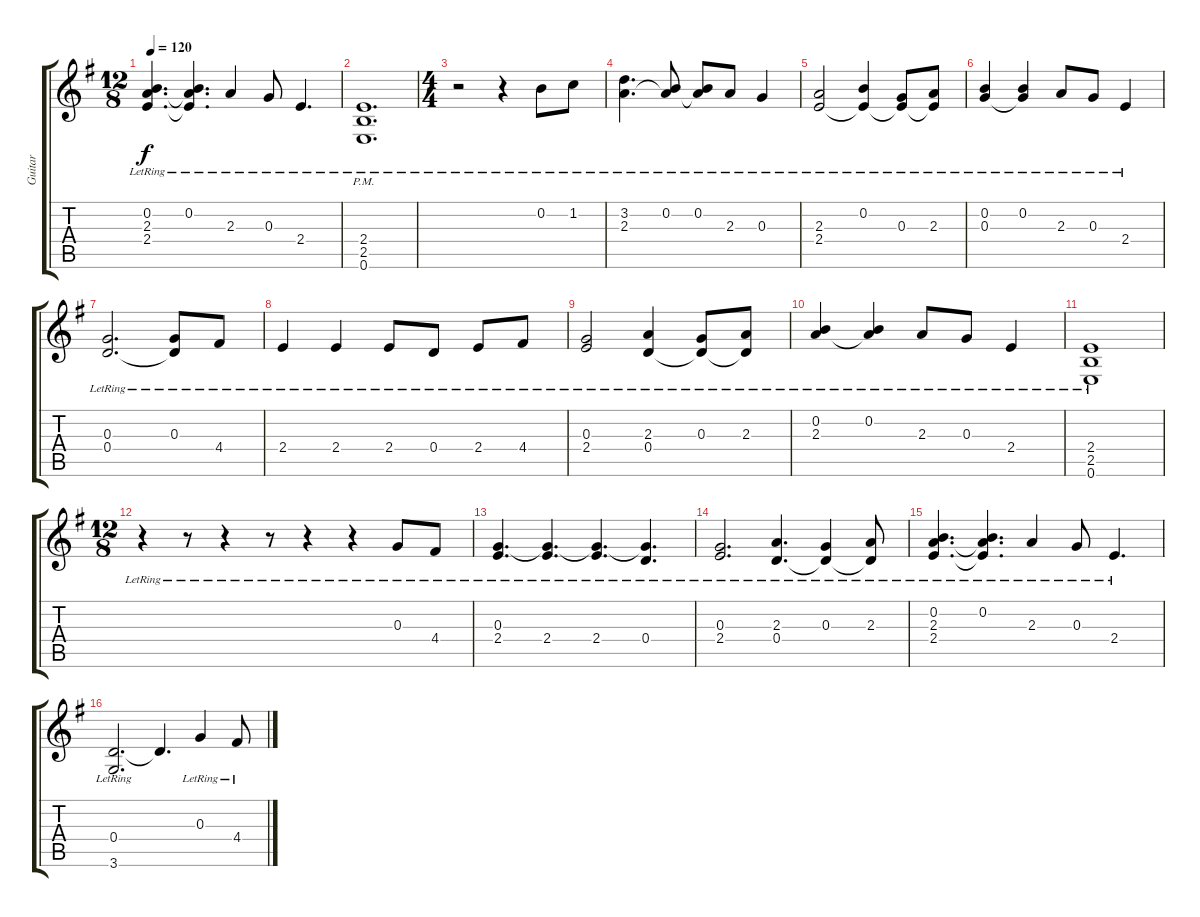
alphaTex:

\track ("Guitar" "Guitar") {instrument acousticguitarsteel}
\staff {score tabs}
\tuning (E4 B3 G3 D3 A2 E2) {hide}
\ts (12 8)
\tempo 120
\clef g2
\ks g
(0.2{lr} 2.3{lr} 2.4{lr}).4{d dy f} (0.2{lr} 2.3{t} 2.4{t}).4{d} 2.3{lr}.4 0.3{lr}.8 2.4{lr}.4{d} |
(2.4{lr} 2.5{pm lr} 0.6{lr}).1{d} |
\ts (4 4)
r.2 r.4 0.2{lr}.8 1.2{lr}.8 |
(3.2{lr} 2.3).4{d} (0.2{lr} 2.3{t}).8 (0.2{lr} 2.3{t}).8 2.3{lr}.8 0.3{lr}.4 |
(2.3{lr} 2.4).2 (0.2{lr} 2.4{t}).4 (0.3{lr} 2.4{t}).8 (2.3{lr} 2.4{t}).8 |
(0.2{lr} 0.3).4 (0.2{lr} 0.3{t}).4 2.3{lr}.8 0.3{lr}.8 2.4{lr}.4 |
(0.3 0.4{lr}).2{d} (0.3{lr} 0.4{t}).8 4.4{lr}.8 |
2.4{lr}.4 2.4{lr}.4 2.4{lr}.8 0.4{lr}.8 2.4{lr}.8 4.4{lr}.8 |
(0.3{lr} 2.4).2 (2.3{lr} 0.4).4 (0.3{lr} 0.4{t}).8 (2.3{lr} 0.4{t}).8 |
(0.2{lr} 2.3).4 (0.2{lr} 2.3{t}).4 2.3{lr}.8 0.3{lr}.8 2.4{lr}.4 |
(2.4{lr} 2.5 0.6).1 |
\ts (12 8)
r.4 r.8 r.4 r.8 r.4 r.4 0.3{lr}.8 4.4{lr}.8 |
(0.3{lr} 2.4{lr}).4{d} (0.3{t} 2.4{lr}).4{d} (0.3{t} 2.4{lr}).4{d} (0.3{t} 0.4{lr}).4{d} |
(0.3{lr} 2.4{lr}).2{d} (2.3{lr} 0.4{lr}).4{d} (0.3{lr} 0.4{t}).4 (2.3{lr} 0.4{t}).8 |
(0.2{lr} 2.3{lr} 2.4{lr}).4{d} (0.2{lr} 2.3{t} 2.4{t}).4{d} 2.3{lr}.4 0.3{lr}.8 2.4{lr}.4{d} |
(0.4{lr} 3.6{lr}).2{d} 0.4{t}.4{d} 0.3{lr}.4 4.4{lr}.8
